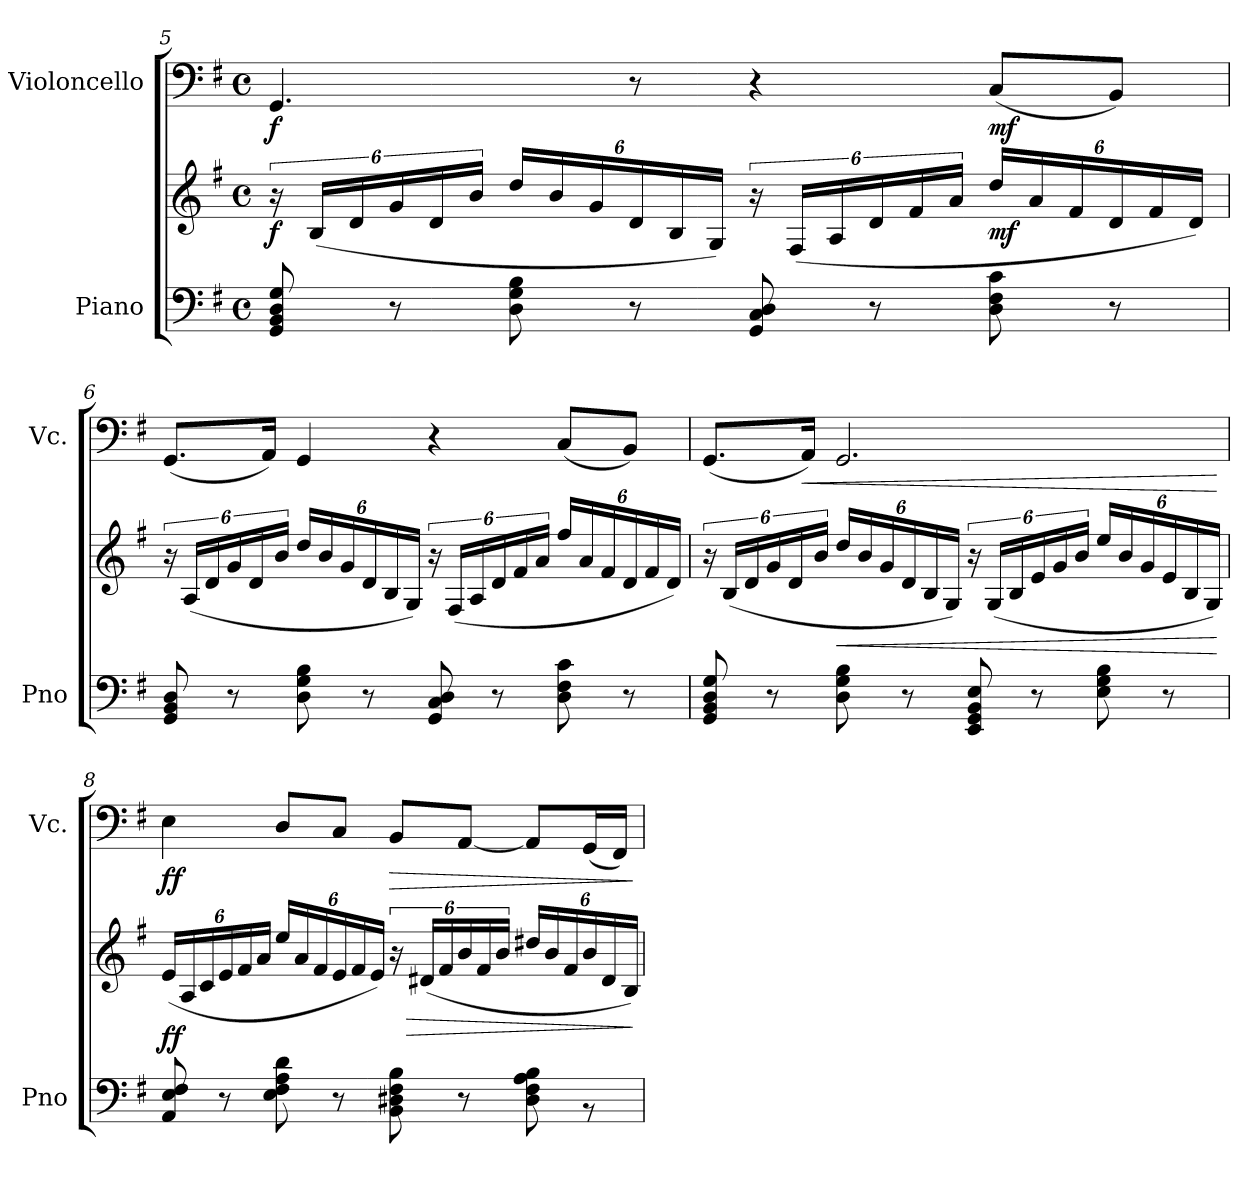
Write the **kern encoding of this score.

**kern	**kern	**dynam	**kern	**dynam
*part2	*part2	*part2	*part1	*part1
*staff3	*staff2	*staff2/3	*staff1	*staff1
*I"Piano	*	*	*I"Violoncello	*
*I'Pno	*	*	*I'Vc.	*
!!LO:LB:g=z
*clefF4	*clefG2	*	*clefF4	*
*k[f#]	*k[f#]	*	*k[f#]	*
*M4/4	*M4/4	*	*M4/4	*
*met(c)	*met(c)	*	*met(c)	*
=5	=5	=5	=5	=5
!	!	!LO:DY:b	!	!LO:DY:b
8GG/ 8BB/ 8D/ 8G/	24r	f	4.GG/	f
.	(<24B/LL	.	.	.
.	24d/	.	.	.
*	*Xbrackettup	*	*	*
8r	24g/	.	.	.
.	24d/	.	.	.
.	24b/JJ	.	.	.
8D\ 8G\ 8B\	24dd/LL	.	.	.
.	24b/	.	.	.
.	24g/	.	.	.
8r	24d/	.	8r	.
.	24B/	.	.	.
.	24G/JJ)	.	.	.
*	*brackettup	*	*	*
8GG/ 8C/ 8D/	24r	.	4r	.
.	(<24F#/LL	.	.	.
.	24A/	.	.	.
*	*Xbrackettup	*	*	*
8r	24d/	.	.	.
.	24f#/	.	.	.
.	24a/JJ	.	.	.
!	!	!LO:DY:b	!	!LO:DY:b
8D\ 8F#\ 8c\	24dd/LL	mf	(<8C/L	mf
.	24a/	.	.	.
.	24f#/	.	.	.
8r	24d/	.	8BB/J)	.
.	24f#/	.	.	.
.	24d/JJ)	.	.	.
=6	=6	=6	=6	=6
*	*brackettup	*	*	*
8GG/ 8BB/ 8D/	24r	.	(<8.GG/L	.
.	(<24A/LL	.	.	.
.	24d/	.	.	.
*	*Xbrackettup	*	*	*
8r	24g/	.	.	.
.	24d/	.	.	.
.	.	.	16AA/Jk)	.
.	24b/JJ	.	.	.
8D\ 8G\ 8B\	24dd/LL	.	4GG/	.
.	24b/	.	.	.
.	24g/	.	.	.
8r	24d/	.	.	.
.	24B/	.	.	.
.	24G/JJ)	.	.	.
*	*brackettup	*	*	*
8GG/ 8C/ 8D/	24r	.	4r	.
.	(<24F#/LL	.	.	.
.	24A/	.	.	.
*	*Xbrackettup	*	*	*
8r	24d/	.	.	.
.	24f#/	.	.	.
.	24a/JJ	.	.	.
8D\ 8F#\ 8c\	24ff#/LL	.	(<8C/L	.
.	24a/	.	.	.
.	24f#/	.	.	.
8r	24d/	.	8BB/J)	.
.	24f#/	.	.	.
.	24d/JJ)	.	.	.
!!LO:PB:g=z
=7	=7	=7	=7	=7
*	*brackettup	*	*	*
8GG/ 8BB/ 8D/ 8G/	24r	.	(<8.GG/L	.
.	(<24B/LL	.	.	.
.	24d/	.	.	.
*	*Xbrackettup	*	*	*
8r	24g/	.	.	.
.	24d/	.	.	.
!	!	!	!	!LO:HP:b
.	.	.	16AA/Jk)	<
.	24b/JJ	.	.	.
!	!	!LO:HP:b	!	!
8D\ 8G\ 8B\	24dd/LL	<	2.GG/	.
.	24b/	.	.	.
.	24g/	.	.	.
8r	24d/	.	.	.
.	24B/	.	.	.
.	24G/JJ)	.	.	.
*	*brackettup	*	*	*
8EE/ 8GG/ 8BB/ 8E/	24r	.	.	.
.	(<24G/LL	.	.	.
.	24B/	.	.	.
*	*Xbrackettup	*	*	*
8r	24e/	.	.	.
.	24g/	.	.	.
.	24b/JJ	.	.	.
8E\ 8G\ 8B\	24ee/LL	.	.	.
.	24b/	.	.	.
.	24g/	.	.	.
8r	24e/	.	.	.
.	24B/	.	.	.
.	24G/JJ)	.	.	.
.	.	[	.	[
=8	=8	=8	=8	=8
!	!	!LO:DY:a=2	!	!LO:DY:b
8AA/ 8E/ 8F#/	(<24e/LL	ff	4E\	ff
.	24A/	.	.	.
.	24c/	.	.	.
8r	24e/	.	.	.
.	24f#/	.	.	.
.	24a/JJ	.	.	.
8E\ 8F#\ 8A\ 8d\	24ee/LL	.	8D/L	.
.	24a/	.	.	.
.	24f#/	.	.	.
8r	24e/	.	8C/J	.
.	24f#/	.	.	.
.	24e/JJ)	.	.	.
*	*brackettup	*	*	*
!	!	!	!	!LO:HP:b
8BB\ 8D#X\ 8F#\ 8B\	24r	.	8BB/L	>
!	!	!LO:HP:b	!	!
.	(<24d#X/LL	>	.	.
.	24f#/	.	.	.
*	*Xbrackettup	*	*	*
8r	24b/	.	[8AA/J	.
.	24f#/	.	.	.
.	24b/JJ	.	.	.
8D#\ 8F#\ 8A\ 8B\	24dd#X/LL	.	8AA/L]	.
.	24b/	.	.	.
.	24f#/	.	.	.
8rBB	24b/	.	(<16GG/L	.
.	24d#/	.	.	.
.	.	.	16FF#/JJ)	.
.	24B/JJ)	.	.	.
.	.	]	.	]
=	=	=	=	=
*-	*-	*-	*-	*-
